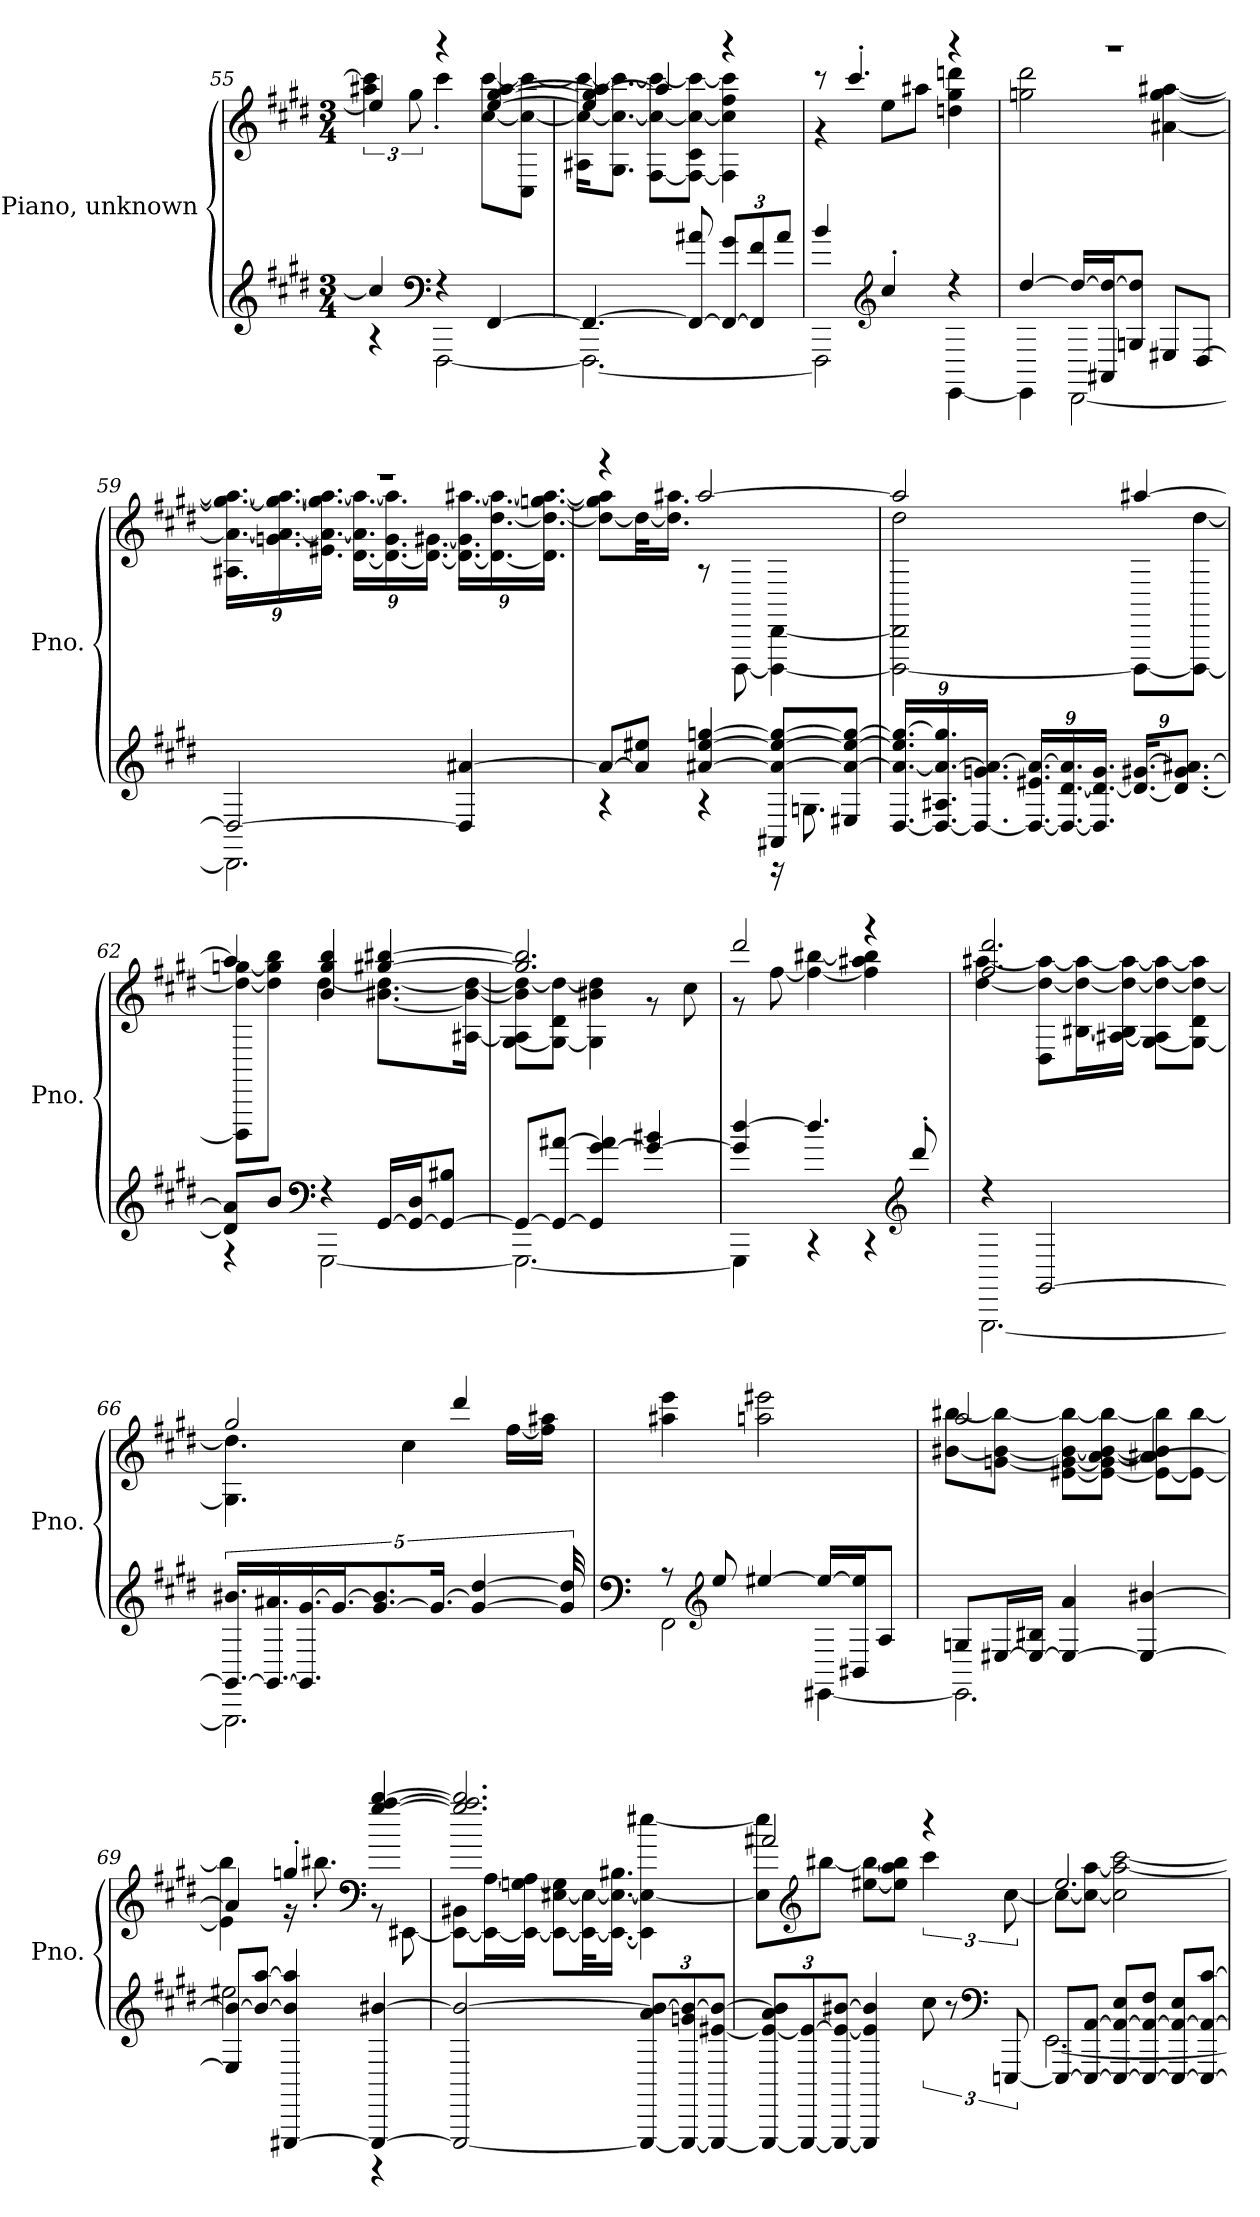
**kern	**kern
*part1	*part1
*staff2	*staff1
*I"Piano, unknown	*
*I'Pno.	*
!!LO:LB:g=z
*clefG2	*clefG2
*k[f#c#g#d#]	*k[f#c#g#d#]
*M3/4	*M3/4
=55	=55
*^	*^
4cc#/]	4r	4ee/]	6aa#X\ 6ccc#\]
.	.	.	12gg#\
*clefF4	*	*	*
4r	[2FFF#\	4r	4ccc#'\
[4FF#/	.	[4ee/ [4gg#/ [4aa#/	[8cc#\ [8ccc#\L
.	.	.	8C#\ 8cc#\_ 8ccc#\_J
=56	=56	=56	=56
4.FF#/_	2.FFF#\_	4ee/] 4gg#/] 4aa#/_	16A#X\ 16cc#\_ 16ccc#\_KL
.	.	.	8.G#\ 8.cc#\_ 8.ccc#\_J
.	.	4aa#/]	[8F#\ 8cc#\_ 8ccc#\_L
8FF#/_ 8a#X/	.	.	8F#\_ 8c#\ 8cc#\_ 8ccc#\_J
*Xbrackettup	*	*	*
12FF#/_ 12g#/L	.	4r	4F#\] 4cc#\] 4ff#\ 4ccc#\]
12FF#/] 12f#/	.	.	.
12a#/J	.	.	.
=57	=57	=57	=57
4b/	2FFF#\]	8r	4r
.	.	4.ccc#'/	.
*clefG2	*	*	*
4cc#'/	.	.	8ee\L
.	.	.	8aa#X\J
4r	[4EE\	4r	4ddn\ 4gg#\ 4dddn\
=58	=58	=58	=58
[4dd#/	4EE\]	2.r	2ggn\ 2ddd#\
16dd#/LL_	[2DD#\	.	.
16AA#X/ 16dd#/_J	.	.	.
8Gn/ 8dd#/]J	.	.	.
8E#X/L	.	.	[4a#X\ [4gg\ [4aa#X\
[8D#/J	.	.	.
!!LO:LB:g=z	!!
=59	=59	=59	=59
*	*	*	*Xbrackettup
2D#/_	2.DD#\]	2.r	18.A#X\ 18.a#\_ 18.gg\_ 18.aa#\_LL
.	.	.	18.gn\ 18.a#\_ 18.gg\_ 18.aa#\_
.	.	.	18.e#X\ 18.a#\_ 18.gg\] 18.aa#\_JJ
.	.	.	[18.d#\ 18.a#\] 18.aa#\_LL
.	.	.	18.d#\_ 18.g\ 18.aa#\]
.	.	.	18.d#\_ [18.g#X\JJ
4D#/] [4a#X/	.	.	18.d#\_ 18.g#\] [18.aa#X\LL
.	.	.	18.d#\_ [18.dd#\ 18.aa#\_
.	.	.	18.d#\] 18.dd#\_ [18.ggn\ 18.aa#\_JJ
=60	=60	=60	=60
8a#/L_	4r	4r	8dd#\_ 8gg\] 8aa#\]L
8a#/] 8ee#X/J	.	.	32dd#\KL_
.	.	.	16.dd#\] 16.aa#X\JJ
[4a#X/ [4ee#/ [4ggn/	4r	[2aa#/	8r
.	.	.	[8DDD#\
8AA#X/ 8a#/_ 8ee#/_ 8gg/_L	16r	.	4DDD#\_ [4DD#\
.	8.Gn\	.	.
8E#X/ 8a#/_ 8ee#/_ 8gg/_J	.	.	.
*v	*v	*	*
!!LO:LB:g=z	!!
=61	=61	=61
[18.D#/ 18.a#/_ 18.ee#/] 18.gg/_LL	2aa#/]	2DDD#\_ 2DD#\] 2dd#\
18.D#/_ 18.A#X/ 18.a#/_ 18.gg/]	.	.
18.D#/_ 18.gn/ 18.a#/_JJ	.	.
18.D#/_ 18.e#X/ 18.a#/_LL	.	.
18.D#/_ [18.d#/ 18.a#/]	.	.
18.D#/] 18.d#/_ 18.g/JJ	.	.
18.d#/_ [18.g#X/KL	[4aa#X/	8DDD#\L_
9.d#/_ 9.g#/] [9.a#X/J	.	.
.	.	8DDD#\_ [8dd#\J
=62	=62	=62
*^	*	*
8d#/] 8a#/]L	4r	4aa#/]	8DDD#\] 8dd#\_ [8ggn\L
8b/J	.	.	8dd#\] 8gg\] 8bb\J
*clefF4	*	*	*
4r	[2GGG#\	4b/ 4gg/ 4bb/	[4dd#\
[16GG#/LL	.	[4gg#X/ [4bb#X/	[8.b#X\ 8.dd#\_L
16GG#/_ 16D#/J	.	.	.
8GG#/_ 8B#X/J	.	.	.
.	.	.	[16A#X\ 16b#\_ 16dd#\_Jk
=63	=63	=63	=63
8GG#/L_	2.GGG#\_	2.gg#/] 2.bb#/]	[8G#\ 8A#\] 8b#\] 8dd#\_L
8GG#/_ [8a#X/J	.	.	8G#\_ 8d#\ 8dd#\_J
4GG#/] [4g#/ 4a#/]	.	.	4G#\] 4b#X\ 4dd#\]
4g#/_ 4b#X/	.	.	8r
.	.	.	8cc#\
!!LO:LB:g=z	!!
=64	=64	=64	=64
4g#/] [4dd#/	4GGG#\]	2ddd#/	8r
.	.	.	[8ff#\
4.dd#/]	4r	.	4ff#\_ [4bb#X\
.	4r	4r	4ff#\] 4aa#X\ 4bb#\]
*clefG2	*	*	*
8ddd#'/	.	.	.
=65	=65	=65	=65
4r	[2.GGG#\	2.ff#/ 2.ddd#/	[4dd#\ [4aa#X\
[2GG#/	.	.	8D#\ 8dd#\_ 8aa#\_L
.	.	.	[16B#X\ 16dd#\_ 16aa#\_L
.	.	.	[16A#X\ 16B#\] 16dd#\_ 16aa#\_JJ
.	.	.	[8G#\ 8A#\] 8dd#\_ 8aa#\_L
.	.	.	8G#\_ 8d#\ 8dd#\_ 8aa#\]J
=66	=66	=66	=66
*brackettup	*	*	*
20.GG#/_ 20.b#X/LL	2.GGG#\]	2gg#/	4.G#\] 4.dd#\]
20.GG#/_ 20.a#X/	.	.	.
20.GG#/] [20.g#/	.	.	.
20.g#/J_	.	.	.
10.g#/_ 10.b#/	.	.	.
.	.	.	4cc#\
20.g#/Jk_	.	.	.
.	.	4ddd#/	.
5g#/_ [5dd#/	.	.	.
.	.	.	[16ff#\LL
.	.	.	16ff#\] 16aa#X\JJ
40g#/] 40dd#/]	.	.	.
*	*	*v	*v
!!LO:LB:g=z
=67	=67	=67
*clefF4	*	*
8r	2FF#\	4aa#X\ 4eee\
*clefG2	*	*
8ee/	.	.
[4ee#X/	.	2aan\ 2eee#X\
16ee#/LL_	[4EE#X\	.
16BB#X/ 16ee#/]J	.	.
8A/J	.	.
=68	=68	=68
*	*	*^
8Gn/L	2.EE#\]	2aa/	[8b#X\ [8bb#X\L
[16E#X/L	.	.	[8gn\ 8b#\_ 8bb#\_J
16E#/_ 16B#X/JJ	.	.	.
4E#/_ 4a/	.	.	[8e#X\ 8g\_ 8b#\_ 8bb#\_L
.	.	.	8e#\_ 8g\] [8a\ 8b#\_ 8bb#\_J
4E#/_ [4b#X/	.	[4a#X/	8e#\_ 8a\] 8b#\] 8bb#\]L
.	.	.	8e#\_ [8bb#\J
=69	=69	=69	=69
8E#/] 8b#/_L	2ee#X\	4a#/]	4e#\] 4bb#\]
8b#/_ [8aa/J	.	.	.
[4EEE#X/ 4b#/] 4aa/]	.	4ggn'/	16r
.	.	.	8.bb#X'\
*	*	*clefF4	*
4EEE#/_ [4b#X/	4r	[4gg/ [4aa/ [4bb#/	8r
.	.	.	[8EE#X\
*v	*v	*	*
!!LO:PB:g=z	!!
=70	=70	=70
2EEE#/_ 2b#/_	2.gg/] 2.aa/] 2.bb#/]	8EE#\_ 8BB#X\L
.	.	16EE#\_ [16A\L
.	.	16EE#\_ [16Gn\ 16A\]JJ
.	.	8EE#\_ [8E#X\ 8G\]L
.	.	32EE#\_ 32E#\_KL
.	.	16.EE#\_ 16.E#\_ 16.B#X\JJ
*Xbrackettup	*	*
12EEE#/_ 12a/ 12b#/_L	.	4EE#\] 4E#\_ [4ee#X\
12EEE#/_ 12gn/ 12b#/_	.	.
12EEE#/_ [12e#X/ 12b#/_J	.	.
=71	=71	=71
12EEE#/_ 12e#/_ 12a/ 12b#/]L	2a#X/	8E#\] 8ee#\]L
12EEE#/_ 12e#/_	.	.
*	*clefG2	*
.	.	[8bb#X\J
12EEE#/_ 12e#/_ [12b#X/J	.	.
4EEE#/] 4e#/] 4b#/]	.	[8ee#X\ 8bb#\_L
.	.	8ee#\] 8aa\ 8bb#\]J
*brackettup	*	*brackettup
12cc#\	4r	6ccc#\
12r	.	.
*clefF4	*	*
[12EEEn/	.	[12cc#\
!!LO:LB:g=z	!!
=72	=72	=72
*^	*	*
8EEE/L_	[2.EE\	2.ee/	8cc#\L_
8EEE/_ [8AA/J	.	.	8cc#\_ [8aa\J
8EEE/_ 8AA/_ 8E/L	.	.	2cc#\] 2aa\_ [2ccc#\
8EEE/_ 8AA/_ 8F#/J	.	.	.
8EEE/_ 8AA/_ 8E/L	.	.	.
8EEE/_ 8AA/_ [8c#/J	.	.	.
*v	*v	*	*
*	*v	*v
=	=
*-	*-
